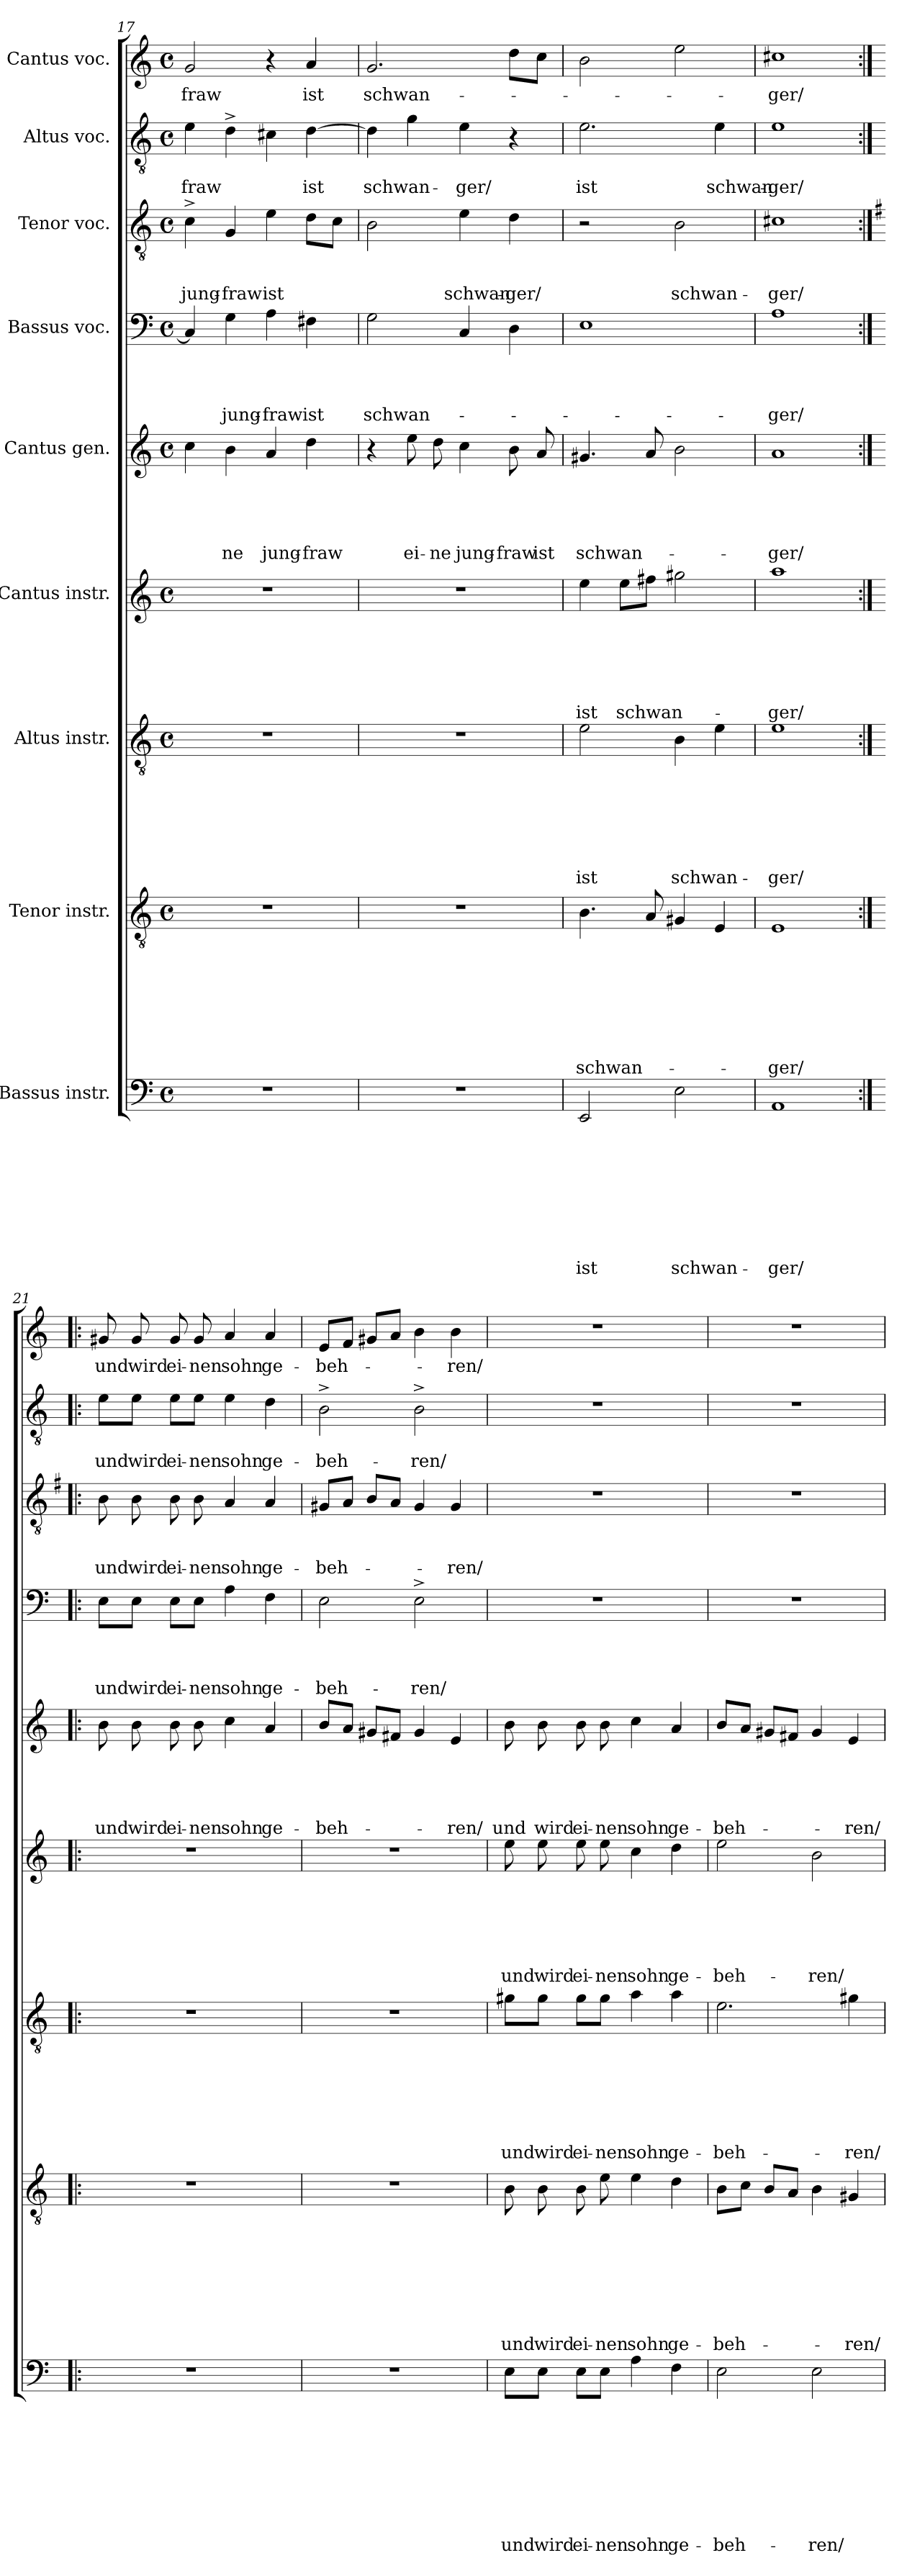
**kern	**text	**text	**text	**text	**text	**text	**text	**text	**text	**kern	**text	**text	**text	**text	**text	**text	**text	**text	**kern	**text	**text	**text	**text	**text	**text	**text	**kern	**text	**text	**text	**text	**text	**text	**kern	**text	**text	**text	**text	**text	**kern	**text	**text	**text	**text	**kern	**text	**text	**text	**kern	**text	**text	**kern	**text
*part9	*part9	*part9	*part9	*part9	*part9	*part9	*part9	*part9	*part9	*part8	*part8	*part8	*part8	*part8	*part8	*part8	*part8	*part8	*part7	*part7	*part7	*part7	*part7	*part7	*part7	*part7	*part6	*part6	*part6	*part6	*part6	*part6	*part6	*part5	*part5	*part5	*part5	*part5	*part5	*part4	*part4	*part4	*part4	*part4	*part3	*part3	*part3	*part3	*part2	*part2	*part2	*part1	*part1
*staff9	*staff9	*staff9	*staff9	*staff9	*staff9	*staff9	*staff9	*staff9	*staff9	*staff8	*staff8	*staff8	*staff8	*staff8	*staff8	*staff8	*staff8	*staff8	*staff7	*staff7	*staff7	*staff7	*staff7	*staff7	*staff7	*staff7	*staff6	*staff6	*staff6	*staff6	*staff6	*staff6	*staff6	*staff5	*staff5	*staff5	*staff5	*staff5	*staff5	*staff4	*staff4	*staff4	*staff4	*staff4	*staff3	*staff3	*staff3	*staff3	*staff2	*staff2	*staff2	*staff1	*staff1
*I"Bassus instr.	*	*	*	*	*	*	*	*	*	*I"Tenor instr.	*	*	*	*	*	*	*	*	*I"Altus instr.	*	*	*	*	*	*	*	*I"Cantus instr.	*	*	*	*	*	*	*I"Cantus gen.	*	*	*	*	*	*I"Bassus voc.	*	*	*	*	*I"Tenor voc.	*	*	*	*I"Altus voc.	*	*	*I"Cantus voc.	*
*clefF4	*	*	*	*	*	*	*	*	*	*clefGv2	*	*	*	*	*	*	*	*	*clefGv2	*	*	*	*	*	*	*	*clefG2	*	*	*	*	*	*	*clefG2	*	*	*	*	*	*clefF4	*	*	*	*	*clefGv2	*	*	*	*clefGv2	*	*	*clefG2	*
*k[]	*	*	*	*	*	*	*	*	*	*k[]	*	*	*	*	*	*	*	*	*k[]	*	*	*	*	*	*	*	*k[]	*	*	*	*	*	*	*k[]	*	*	*	*	*	*k[]	*	*	*	*	*k[]	*	*	*	*k[]	*	*	*k[]	*
*C:	*	*	*	*	*	*	*	*	*	*C:	*	*	*	*	*	*	*	*	*C:	*	*	*	*	*	*	*	*C:	*	*	*	*	*	*	*C:	*	*	*	*	*	*C:	*	*	*	*	*C:	*	*	*	*C:	*	*	*C:	*
*M4/4	*	*	*	*	*	*	*	*	*	*M4/4	*	*	*	*	*	*	*	*	*M4/4	*	*	*	*	*	*	*	*M4/4	*	*	*	*	*	*	*M4/4	*	*	*	*	*	*M4/4	*	*	*	*	*M4/4	*	*	*	*M4/4	*	*	*M4/4	*
*met(c)	*	*	*	*	*	*	*	*	*	*met(c)	*	*	*	*	*	*	*	*	*met(c)	*	*	*	*	*	*	*	*met(c)	*	*	*	*	*	*	*met(c)	*	*	*	*	*	*met(c)	*	*	*	*	*met(c)	*	*	*	*met(c)	*	*	*met(c)	*
=17	=17	=17	=17	=17	=17	=17	=17	=17	=17	=17	=17	=17	=17	=17	=17	=17	=17	=17	=17	=17	=17	=17	=17	=17	=17	=17	=17	=17	=17	=17	=17	=17	=17	=17	=17	=17	=17	=17	=17	=17	=17	=17	=17	=17	=17	=17	=17	=17	=17	=17	=17	=17	=17
!	!	!	!	!	!	!	!	!	!	!	!	!	!	!	!	!	!	!	!	!	!	!	!	!	!	!	!	!	!	!	!	!	!	!	!	!	!	!	!	!	!	!	!	!	!	!	!	!LO:LY:b	!	!	!LO:LY:b	!	!LO:LY:b
1r	.	.	.	.	.	.	.	.	.	1r	.	.	.	.	.	.	.	.	1r	.	.	.	.	.	.	.	1r	.	.	.	.	.	.	4cc\	.	.	.	.	.	4C/]	.	.	.	.	4c^>\	.	.	jung-	4e\	.	-fraw	2g/	-fraw
!	!	!	!	!	!	!	!	!	!	!	!	!	!	!	!	!	!	!	!	!	!	!	!	!	!	!	!	!	!	!	!	!	!	!	!	!	!	!	!LO:LY:b	!	!	!	!	!LO:LY:b	!	!	!	!LO:LY:b:rj	!	!	!	!	!
.	.	.	.	.	.	.	.	.	.	.	.	.	.	.	.	.	.	.	.	.	.	.	.	.	.	.	.	.	.	.	.	.	.	4b\	.	.	.	.	-ne	4G\	.	.	.	jung-	4G/	.	.	-fraw	4d^>\	.	.	.	.
!	!	!	!	!	!	!	!	!	!	!	!	!	!	!	!	!	!	!	!	!	!	!	!	!	!	!	!	!	!	!	!	!	!	!	!	!	!	!	!LO:LY:b	!	!	!	!	!LO:LY:b:rj	!	!	!	!LO:LY:b	!	!	!	!	!
.	.	.	.	.	.	.	.	.	.	.	.	.	.	.	.	.	.	.	.	.	.	.	.	.	.	.	.	.	.	.	.	.	.	4a/	.	.	.	.	jung-	4A\	.	.	.	-fraw	4e\	.	.	ist	4c#X\	.	.	4r	.
!	!	!	!	!	!	!	!	!	!	!	!	!	!	!	!	!	!	!	!	!	!	!	!	!	!	!	!	!	!	!	!	!	!	!	!	!	!	!	!LO:LY:b:rj	!	!	!	!	!LO:LY:b	!	!	!	!	!	!	!LO:LY:b	!	!LO:LY:b
.	.	.	.	.	.	.	.	.	.	.	.	.	.	.	.	.	.	.	.	.	.	.	.	.	.	.	.	.	.	.	.	.	.	4dd\	.	.	.	.	-fraw	4F#X\	.	.	.	ist	8d\L	.	.	.	[>4d\	.	ist	4a/	ist
.	.	.	.	.	.	.	.	.	.	.	.	.	.	.	.	.	.	.	.	.	.	.	.	.	.	.	.	.	.	.	.	.	.	.	.	.	.	.	.	.	.	.	.	.	8c\J	.	.	.	.	.	.	.	.
=18	=18	=18	=18	=18	=18	=18	=18	=18	=18	=18	=18	=18	=18	=18	=18	=18	=18	=18	=18	=18	=18	=18	=18	=18	=18	=18	=18	=18	=18	=18	=18	=18	=18	=18	=18	=18	=18	=18	=18	=18	=18	=18	=18	=18	=18	=18	=18	=18	=18	=18	=18	=18	=18
!	!	!	!	!	!	!	!	!	!	!	!	!	!	!	!	!	!	!	!	!	!	!	!	!	!	!	!	!	!	!	!	!	!	!	!	!	!	!	!	!	!	!	!	!LO:LY:b	!	!	!	!	!	!	!LO:LY:b	!	!LO:LY:b
1r	.	.	.	.	.	.	.	.	.	1r	.	.	.	.	.	.	.	.	1r	.	.	.	.	.	.	.	1r	.	.	.	.	.	.	4r	.	.	.	.	.	2G\	.	.	.	schwan-	2B\	.	.	.	4d\]	.	schwan-	2.g/	schwan-
!	!	!	!	!	!	!	!	!	!	!	!	!	!	!	!	!	!	!	!	!	!	!	!	!	!	!	!	!	!	!	!	!	!	!	!	!	!	!	!LO:LY:b	!	!	!	!	!	!	!	!	!	!	!	!	!	!
.	.	.	.	.	.	.	.	.	.	.	.	.	.	.	.	.	.	.	.	.	.	.	.	.	.	.	.	.	.	.	.	.	.	8ee\	.	.	.	.	ei-	.	.	.	.	.	.	.	.	.	4g\	.	.	.	.
!	!	!	!	!	!	!	!	!	!	!	!	!	!	!	!	!	!	!	!	!	!	!	!	!	!	!	!	!	!	!	!	!	!	!	!	!	!	!	!LO:LY:b	!	!	!	!	!	!	!	!	!	!	!	!	!	!
.	.	.	.	.	.	.	.	.	.	.	.	.	.	.	.	.	.	.	.	.	.	.	.	.	.	.	.	.	.	.	.	.	.	8dd\	.	.	.	.	-ne	.	.	.	.	.	.	.	.	.	.	.	.	.	.
!	!	!	!	!	!	!	!	!	!	!	!	!	!	!	!	!	!	!	!	!	!	!	!	!	!	!	!	!	!	!	!	!	!	!	!	!	!	!	!LO:LY:b	!	!	!	!	!	!	!	!	!LO:LY:b	!	!	!LO:LY:b	!	!
.	.	.	.	.	.	.	.	.	.	.	.	.	.	.	.	.	.	.	.	.	.	.	.	.	.	.	.	.	.	.	.	.	.	4cc\	.	.	.	.	jung-	4C/	.	.	.	.	4e\	.	.	schwan-	4e\	.	-ger/	.	.
!	!	!	!	!	!	!	!	!	!	!	!	!	!	!	!	!	!	!	!	!	!	!	!	!	!	!	!	!	!	!	!	!	!	!	!	!	!	!	!LO:LY:b	!	!	!	!	!	!	!	!	!LO:LY:b:rj	!	!	!	!	!
.	.	.	.	.	.	.	.	.	.	.	.	.	.	.	.	.	.	.	.	.	.	.	.	.	.	.	.	.	.	.	.	.	.	8b\	.	.	.	.	-fraw	4D\	.	.	.	.	4d\	.	.	-ger/	4r	.	.	8dd\L	.
!	!	!	!	!	!	!	!	!	!	!	!	!	!	!	!	!	!	!	!	!	!	!	!	!	!	!	!	!	!	!	!	!	!	!	!	!	!	!	!LO:LY:b	!	!	!	!	!	!	!	!	!	!	!	!	!	!
.	.	.	.	.	.	.	.	.	.	.	.	.	.	.	.	.	.	.	.	.	.	.	.	.	.	.	.	.	.	.	.	.	.	8a/	.	.	.	.	ist	.	.	.	.	.	.	.	.	.	.	.	.	8cc\J	.
=19	=19	=19	=19	=19	=19	=19	=19	=19	=19	=19	=19	=19	=19	=19	=19	=19	=19	=19	=19	=19	=19	=19	=19	=19	=19	=19	=19	=19	=19	=19	=19	=19	=19	=19	=19	=19	=19	=19	=19	=19	=19	=19	=19	=19	=19	=19	=19	=19	=19	=19	=19	=19	=19
!	!	!	!	!	!	!	!	!	!LO:LY:b	!	!	!	!	!	!	!	!	!LO:LY:b	!	!	!	!	!	!	!	!LO:LY:b	!	!	!	!	!	!	!LO:LY:b	!	!	!	!	!	!LO:LY:b	!	!	!	!	!	!	!	!	!	!	!	!LO:LY:b	!	!
2EE/	.	.	.	.	.	.	.	.	ist	4.B\	.	.	.	.	.	.	.	schwan-	2e\	.	.	.	.	.	.	ist	4ee\	.	.	.	.	.	ist	4.g#X/	.	.	.	.	schwan-	1E	.	.	.	.	2r	.	.	.	2.e\	.	ist	2b\	.
!	!	!	!	!	!	!	!	!	!	!	!	!	!	!	!	!	!	!	!	!	!	!	!	!	!	!	!	!	!	!	!	!	!LO:LY:b	!	!	!	!	!	!	!	!	!	!	!	!	!	!	!	!	!	!	!	!
.	.	.	.	.	.	.	.	.	.	.	.	.	.	.	.	.	.	.	.	.	.	.	.	.	.	.	8ee\L	.	.	.	.	.	schwan-	.	.	.	.	.	.	.	.	.	.	.	.	.	.	.	.	.	.	.	.
.	.	.	.	.	.	.	.	.	.	8A/	.	.	.	.	.	.	.	.	.	.	.	.	.	.	.	.	8ff#X\J	.	.	.	.	.	.	8a/	.	.	.	.	.	.	.	.	.	.	.	.	.	.	.	.	.	.	.
!	!	!	!	!	!	!	!	!	!LO:LY:b	!	!	!	!	!	!	!	!	!	!	!	!	!	!	!	!	!LO:LY:b	!	!	!	!	!	!	!	!	!	!	!	!	!	!	!	!	!	!	!	!	!	!LO:LY:b	!	!	!	!	!
2E\	.	.	.	.	.	.	.	.	schwan-	4G#X/	.	.	.	.	.	.	.	.	4B\	.	.	.	.	.	.	schwan-	2gg#X\	.	.	.	.	.	.	2b\	.	.	.	.	.	.	.	.	.	.	2B\	.	.	schwan-	.	.	.	2ee\	.
!	!	!	!	!	!	!	!	!	!	!	!	!	!	!	!	!	!	!	!	!	!	!	!	!	!	!	!	!	!	!	!	!	!	!	!	!	!	!	!	!	!	!	!	!	!	!	!	!	!	!	!LO:LY:b	!	!
.	.	.	.	.	.	.	.	.	.	4E/	.	.	.	.	.	.	.	.	4e\	.	.	.	.	.	.	.	.	.	.	.	.	.	.	.	.	.	.	.	.	.	.	.	.	.	.	.	.	.	4e\	.	schwan-	.	.
=20	=20	=20	=20	=20	=20	=20	=20	=20	=20	=20	=20	=20	=20	=20	=20	=20	=20	=20	=20	=20	=20	=20	=20	=20	=20	=20	=20	=20	=20	=20	=20	=20	=20	=20	=20	=20	=20	=20	=20	=20	=20	=20	=20	=20	=20	=20	=20	=20	=20	=20	=20	=20	=20
!	!	!	!	!	!	!	!	!	!LO:LY:b	!	!	!	!	!	!	!	!	!LO:LY:b	!	!	!	!	!	!	!	!LO:LY:b	!	!	!	!	!	!	!LO:LY:b	!	!	!	!	!	!LO:LY:b	!	!	!	!	!LO:LY:b	!	!	!	!LO:LY:b	!	!	!LO:LY:b	!	!LO:LY:b
1AA	.	.	.	.	.	.	.	.	-ger/	1E	.	.	.	.	.	.	.	-ger/	1e	.	.	.	.	.	.	-ger/	1aa	.	.	.	.	.	-ger/	1a	.	.	.	.	-ger/	1A	.	.	.	-ger/	1c#X	.	.	-ger/	1e	.	-ger/	1cc#X	-ger/
!!LO:PB:g=z
=21:|!|:	=21:|!|:	=21:|!|:	=21:|!|:	=21:|!|:	=21:|!|:	=21:|!|:	=21:|!|:	=21:|!|:	=21:|!|:	=21:|!|:	=21:|!|:	=21:|!|:	=21:|!|:	=21:|!|:	=21:|!|:	=21:|!|:	=21:|!|:	=21:|!|:	=21:|!|:	=21:|!|:	=21:|!|:	=21:|!|:	=21:|!|:	=21:|!|:	=21:|!|:	=21:|!|:	=21:|!|:	=21:|!|:	=21:|!|:	=21:|!|:	=21:|!|:	=21:|!|:	=21:|!|:	=21:|!|:	=21:|!|:	=21:|!|:	=21:|!|:	=21:|!|:	=21:|!|:	=21:|!|:	=21:|!|:	=21:|!|:	=21:|!|:	=21:|!|:	=21:|!|:	=21:|!|:	=21:|!|:	=21:|!|:	=21:|!|:	=21:|!|:	=21:|!|:	=21:|!|:	=21:|!|:
*	*	*	*	*	*	*	*	*	*	*	*	*	*	*	*	*	*	*	*	*	*	*	*	*	*	*	*	*	*	*	*	*	*	*	*	*	*	*	*	*	*	*	*	*	*k[f#]	*	*	*	*	*	*	*	*
*	*	*	*	*	*	*	*	*	*	*	*	*	*	*	*	*	*	*	*	*	*	*	*	*	*	*	*	*	*	*	*	*	*	*	*	*	*	*	*	*	*	*	*	*	*G:	*	*	*	*	*	*	*	*
!	!	!	!	!	!	!	!	!	!	!	!	!	!	!	!	!	!	!	!	!	!	!	!	!	!	!	!	!	!	!	!	!	!	!	!	!	!	!	!LO:LY:b	!	!	!	!	!LO:LY:b	!	!	!	!LO:LY:b	!	!	!LO:LY:b	!	!LO:LY:b
1r	.	.	.	.	.	.	.	.	.	1r	.	.	.	.	.	.	.	.	1r	.	.	.	.	.	.	.	1r	.	.	.	.	.	.	8b\	.	.	.	.	und	8E\L	.	.	.	und	8B\	.	.	und	8e\L	.	und	8g#X/	und
!	!	!	!	!	!	!	!	!	!	!	!	!	!	!	!	!	!	!	!	!	!	!	!	!	!	!	!	!	!	!	!	!	!	!	!	!	!	!	!LO:LY:b	!	!	!	!	!LO:LY:b	!	!	!	!LO:LY:b	!	!	!LO:LY:b	!	!LO:LY:b
.	.	.	.	.	.	.	.	.	.	.	.	.	.	.	.	.	.	.	.	.	.	.	.	.	.	.	.	.	.	.	.	.	.	8b\	.	.	.	.	wird	8E\J	.	.	.	wird	8B\	.	.	wird	8e\J	.	wird	8g#/	wird
!	!	!	!	!	!	!	!	!	!	!	!	!	!	!	!	!	!	!	!	!	!	!	!	!	!	!	!	!	!	!	!	!	!	!	!	!	!	!	!LO:LY:b	!	!	!	!	!LO:LY:b	!	!	!	!LO:LY:b	!	!	!LO:LY:b	!	!LO:LY:b
.	.	.	.	.	.	.	.	.	.	.	.	.	.	.	.	.	.	.	.	.	.	.	.	.	.	.	.	.	.	.	.	.	.	8b\	.	.	.	.	ei-	8E\L	.	.	.	ei-	8B\	.	.	ei-	8e\L	.	ei-	8g#/	ei-
!	!	!	!	!	!	!	!	!	!	!	!	!	!	!	!	!	!	!	!	!	!	!	!	!	!	!	!	!	!	!	!	!	!	!	!	!	!	!	!LO:LY:b	!	!	!	!	!LO:LY:b	!	!	!	!LO:LY:b	!	!	!LO:LY:b	!	!LO:LY:b
.	.	.	.	.	.	.	.	.	.	.	.	.	.	.	.	.	.	.	.	.	.	.	.	.	.	.	.	.	.	.	.	.	.	8b\	.	.	.	.	-nen	8E\J	.	.	.	-nen	8B\	.	.	-nen	8e\J	.	-nen	8g#/	-nen
!	!	!	!	!	!	!	!	!	!	!	!	!	!	!	!	!	!	!	!	!	!	!	!	!	!	!	!	!	!	!	!	!	!	!	!	!	!	!	!LO:LY:b	!	!	!	!	!LO:LY:b	!	!	!	!LO:LY:b	!	!	!LO:LY:b	!	!LO:LY:b
.	.	.	.	.	.	.	.	.	.	.	.	.	.	.	.	.	.	.	.	.	.	.	.	.	.	.	.	.	.	.	.	.	.	4cc\	.	.	.	.	sohn	4A\	.	.	.	sohn	4A/	.	.	sohn	4e\	.	sohn	4a/	sohn
!	!	!	!	!	!	!	!	!	!	!	!	!	!	!	!	!	!	!	!	!	!	!	!	!	!	!	!	!	!	!	!	!	!	!	!	!	!	!	!LO:LY:b	!	!	!	!	!LO:LY:b	!	!	!	!LO:LY:b	!	!	!LO:LY:b	!	!LO:LY:b
.	.	.	.	.	.	.	.	.	.	.	.	.	.	.	.	.	.	.	.	.	.	.	.	.	.	.	.	.	.	.	.	.	.	4a/	.	.	.	.	ge-	4F\	.	.	.	ge-	4A/	.	.	ge-	4d\	.	ge-	4a/	ge-
=22	=22	=22	=22	=22	=22	=22	=22	=22	=22	=22	=22	=22	=22	=22	=22	=22	=22	=22	=22	=22	=22	=22	=22	=22	=22	=22	=22	=22	=22	=22	=22	=22	=22	=22	=22	=22	=22	=22	=22	=22	=22	=22	=22	=22	=22	=22	=22	=22	=22	=22	=22	=22	=22
!	!	!	!	!	!	!	!	!	!	!	!	!	!	!	!	!	!	!	!	!	!	!	!	!	!	!	!	!	!	!	!	!	!	!	!	!	!	!	!LO:LY:b	!	!	!	!	!LO:LY:b	!	!	!	!LO:LY:b	!	!	!LO:LY:b	!	!LO:LY:b
1r	.	.	.	.	.	.	.	.	.	1r	.	.	.	.	.	.	.	.	1r	.	.	.	.	.	.	.	1r	.	.	.	.	.	.	8b/L	.	.	.	.	-beh-	2E\	.	.	.	-beh-	8G#X/L	.	.	-beh-	2B^>\	.	-beh-	8e/L	-beh-
.	.	.	.	.	.	.	.	.	.	.	.	.	.	.	.	.	.	.	.	.	.	.	.	.	.	.	.	.	.	.	.	.	.	8a/J	.	.	.	.	.	.	.	.	.	.	8A/J	.	.	.	.	.	.	8f/J	.
.	.	.	.	.	.	.	.	.	.	.	.	.	.	.	.	.	.	.	.	.	.	.	.	.	.	.	.	.	.	.	.	.	.	8g#X/L	.	.	.	.	.	.	.	.	.	.	8B/L	.	.	.	.	.	.	8g#X/L	.
.	.	.	.	.	.	.	.	.	.	.	.	.	.	.	.	.	.	.	.	.	.	.	.	.	.	.	.	.	.	.	.	.	.	8f#X/J	.	.	.	.	.	.	.	.	.	.	8A/J	.	.	.	.	.	.	8a/J	.
!	!	!	!	!	!	!	!	!	!	!	!	!	!	!	!	!	!	!	!	!	!	!	!	!	!	!	!	!	!	!	!	!	!	!	!	!	!	!	!	!	!	!	!	!LO:LY:b	!	!	!	!	!	!	!LO:LY:b	!	!
.	.	.	.	.	.	.	.	.	.	.	.	.	.	.	.	.	.	.	.	.	.	.	.	.	.	.	.	.	.	.	.	.	.	4g#/	.	.	.	.	.	2E^>\	.	.	.	-ren/	4G#/	.	.	.	2B^>\	.	-ren/	4b\	.
!	!	!	!	!	!	!	!	!	!	!	!	!	!	!	!	!	!	!	!	!	!	!	!	!	!	!	!	!	!	!	!	!	!	!	!	!	!	!	!LO:LY:b	!	!	!	!	!	!	!	!	!LO:LY:b	!	!	!	!	!LO:LY:b
.	.	.	.	.	.	.	.	.	.	.	.	.	.	.	.	.	.	.	.	.	.	.	.	.	.	.	.	.	.	.	.	.	.	4e/	.	.	.	.	-ren/	.	.	.	.	.	4G#/	.	.	-ren/	.	.	.	4b\	-ren/
=23	=23	=23	=23	=23	=23	=23	=23	=23	=23	=23	=23	=23	=23	=23	=23	=23	=23	=23	=23	=23	=23	=23	=23	=23	=23	=23	=23	=23	=23	=23	=23	=23	=23	=23	=23	=23	=23	=23	=23	=23	=23	=23	=23	=23	=23	=23	=23	=23	=23	=23	=23	=23	=23
!	!	!	!	!	!	!	!	!	!LO:LY:b	!	!	!	!	!	!	!	!	!LO:LY:b	!	!	!	!	!	!	!	!LO:LY:b	!	!	!	!	!	!	!LO:LY:b	!	!	!	!	!	!LO:LY:b	!	!	!	!	!	!	!	!	!	!	!	!	!	!
8E\L	.	.	.	.	.	.	.	.	und	8B\	.	.	.	.	.	.	.	und	8g#X\L	.	.	.	.	.	.	und	8ee\	.	.	.	.	.	und	8b\	.	.	.	.	und	1r	.	.	.	.	1r	.	.	.	1r	.	.	1r	.
!	!	!	!	!	!	!	!	!	!LO:LY:b	!	!	!	!	!	!	!	!	!LO:LY:b	!	!	!	!	!	!	!	!LO:LY:b	!	!	!	!	!	!	!LO:LY:b	!	!	!	!	!	!LO:LY:b	!	!	!	!	!	!	!	!	!	!	!	!	!	!
8E\J	.	.	.	.	.	.	.	.	wird	8B\	.	.	.	.	.	.	.	wird	8g#\J	.	.	.	.	.	.	wird	8ee\	.	.	.	.	.	wird	8b\	.	.	.	.	wird	.	.	.	.	.	.	.	.	.	.	.	.	.	.
!	!	!	!	!	!	!	!	!	!LO:LY:b	!	!	!	!	!	!	!	!	!LO:LY:b	!	!	!	!	!	!	!	!LO:LY:b	!	!	!	!	!	!	!LO:LY:b	!	!	!	!	!	!LO:LY:b	!	!	!	!	!	!	!	!	!	!	!	!	!	!
8E\L	.	.	.	.	.	.	.	.	ei-	8B\	.	.	.	.	.	.	.	ei-	8g#\L	.	.	.	.	.	.	ei-	8ee\	.	.	.	.	.	ei-	8b\	.	.	.	.	ei-	.	.	.	.	.	.	.	.	.	.	.	.	.	.
!	!	!	!	!	!	!	!	!	!LO:LY:b	!	!	!	!	!	!	!	!	!LO:LY:b	!	!	!	!	!	!	!	!LO:LY:b	!	!	!	!	!	!	!LO:LY:b	!	!	!	!	!	!LO:LY:b	!	!	!	!	!	!	!	!	!	!	!	!	!	!
8E\J	.	.	.	.	.	.	.	.	-nen	8e\	.	.	.	.	.	.	.	-nen	8g#\J	.	.	.	.	.	.	-nen	8ee\	.	.	.	.	.	-nen	8b\	.	.	.	.	-nen	.	.	.	.	.	.	.	.	.	.	.	.	.	.
!	!	!	!	!	!	!	!	!	!LO:LY:b	!	!	!	!	!	!	!	!	!LO:LY:b	!	!	!	!	!	!	!	!LO:LY:b	!	!	!	!	!	!	!LO:LY:b	!	!	!	!	!	!LO:LY:b	!	!	!	!	!	!	!	!	!	!	!	!	!	!
4A\	.	.	.	.	.	.	.	.	sohn	4e\	.	.	.	.	.	.	.	sohn	4a\	.	.	.	.	.	.	sohn	4cc\	.	.	.	.	.	sohn	4cc\	.	.	.	.	sohn	.	.	.	.	.	.	.	.	.	.	.	.	.	.
!	!	!	!	!	!	!	!	!	!LO:LY:b	!	!	!	!	!	!	!	!	!LO:LY:b	!	!	!	!	!	!	!	!LO:LY:b	!	!	!	!	!	!	!LO:LY:b	!	!	!	!	!	!LO:LY:b	!	!	!	!	!	!	!	!	!	!	!	!	!	!
4F\	.	.	.	.	.	.	.	.	ge-	4d\	.	.	.	.	.	.	.	ge-	4a\	.	.	.	.	.	.	ge-	4dd\	.	.	.	.	.	ge-	4a/	.	.	.	.	ge-	.	.	.	.	.	.	.	.	.	.	.	.	.	.
=24	=24	=24	=24	=24	=24	=24	=24	=24	=24	=24	=24	=24	=24	=24	=24	=24	=24	=24	=24	=24	=24	=24	=24	=24	=24	=24	=24	=24	=24	=24	=24	=24	=24	=24	=24	=24	=24	=24	=24	=24	=24	=24	=24	=24	=24	=24	=24	=24	=24	=24	=24	=24	=24
!	!	!	!	!	!	!	!	!	!LO:LY:b	!	!	!	!	!	!	!	!	!LO:LY:b	!	!	!	!	!	!	!	!LO:LY:b	!	!	!	!	!	!	!LO:LY:b	!	!	!	!	!	!LO:LY:b	!	!	!	!	!	!	!	!	!	!	!	!	!	!
2E\	.	.	.	.	.	.	.	.	-beh-	8B\L	.	.	.	.	.	.	.	-beh-	2.e\	.	.	.	.	.	.	-beh-	2ee\	.	.	.	.	.	-beh-	8b/L	.	.	.	.	-beh-	1r	.	.	.	.	1r	.	.	.	1r	.	.	1r	.
.	.	.	.	.	.	.	.	.	.	8c\J	.	.	.	.	.	.	.	.	.	.	.	.	.	.	.	.	.	.	.	.	.	.	.	8a/J	.	.	.	.	.	.	.	.	.	.	.	.	.	.	.	.	.	.	.
.	.	.	.	.	.	.	.	.	.	8B/L	.	.	.	.	.	.	.	.	.	.	.	.	.	.	.	.	.	.	.	.	.	.	.	8g#X/L	.	.	.	.	.	.	.	.	.	.	.	.	.	.	.	.	.	.	.
.	.	.	.	.	.	.	.	.	.	8A/J	.	.	.	.	.	.	.	.	.	.	.	.	.	.	.	.	.	.	.	.	.	.	.	8f#X/J	.	.	.	.	.	.	.	.	.	.	.	.	.	.	.	.	.	.	.
!	!	!	!	!	!	!	!	!	!LO:LY:b	!	!	!	!	!	!	!	!	!	!	!	!	!	!	!	!	!	!	!	!	!	!	!	!LO:LY:b	!	!	!	!	!	!	!	!	!	!	!	!	!	!	!	!	!	!	!	!
2E\	.	.	.	.	.	.	.	.	-ren/	4B\	.	.	.	.	.	.	.	.	.	.	.	.	.	.	.	.	2b\	.	.	.	.	.	-ren/	4g#/	.	.	.	.	.	.	.	.	.	.	.	.	.	.	.	.	.	.	.
!	!	!	!	!	!	!	!	!	!	!	!	!	!	!	!	!	!	!LO:LY:b	!	!	!	!	!	!	!	!LO:LY:b	!	!	!	!	!	!	!	!	!	!	!	!	!LO:LY:b	!	!	!	!	!	!	!	!	!	!	!	!	!	!
.	.	.	.	.	.	.	.	.	.	4G#X/	.	.	.	.	.	.	.	-ren/	4g#X\	.	.	.	.	.	.	-ren/	.	.	.	.	.	.	.	4e/	.	.	.	.	-ren/	.	.	.	.	.	.	.	.	.	.	.	.	.	.
=	=	=	=	=	=	=	=	=	=	=	=	=	=	=	=	=	=	=	=	=	=	=	=	=	=	=	=	=	=	=	=	=	=	=	=	=	=	=	=	=	=	=	=	=	=	=	=	=	=	=	=	=	=
*-	*-	*-	*-	*-	*-	*-	*-	*-	*-	*-	*-	*-	*-	*-	*-	*-	*-	*-	*-	*-	*-	*-	*-	*-	*-	*-	*-	*-	*-	*-	*-	*-	*-	*-	*-	*-	*-	*-	*-	*-	*-	*-	*-	*-	*-	*-	*-	*-	*-	*-	*-	*-	*-
